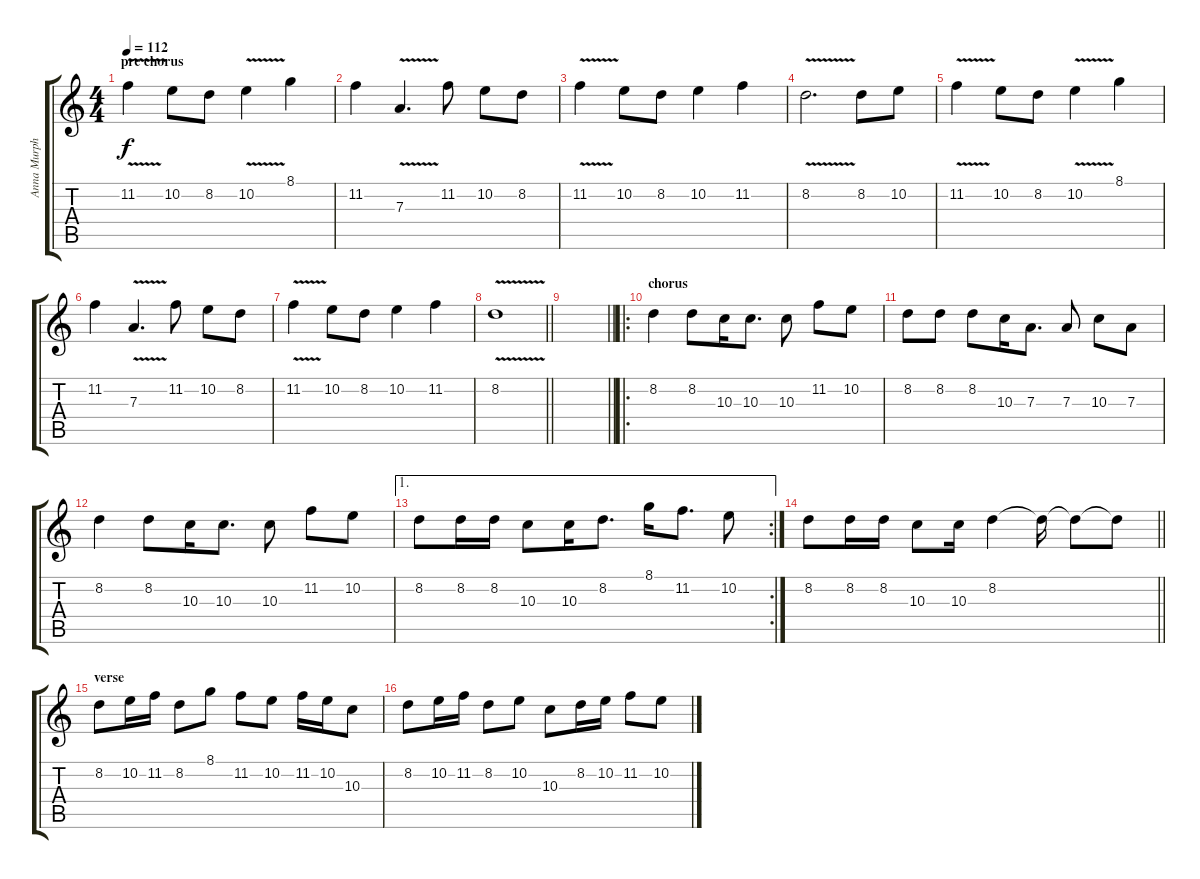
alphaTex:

\track ("Anna Murphy" "Anna Murph") {instrument contrabass}
\staff {score tabs}
\tuning (B3 Gb3 D3 A2 E2 B1) {hide}
\ts (4 4)
\section ("" "pre chorus")
\tempo 112
\clef g2
\ks c
11.2{v}.4{dy f} 10.2.8 8.2.8 10.2{v}.4 8.1.4 |
11.2.4 7.3{v}.4{d} 11.2.8 10.2.8 8.2.8 |
11.2{v}.4 10.2.8 8.2.8 10.2.4 11.2.4 |
8.2{v}.2{d} 8.2.8 10.2.8 |
11.2{v}.4 10.2.8 8.2.8 10.2{v}.4 8.1.4 |
11.2.4 7.3{v}.4{d} 11.2.8 10.2.8 8.2.8 |
11.2{v}.4 10.2.8 8.2.8 10.2.4 11.2.4 |
\barLineRight lightlight
8.2{v}.1 |
\section ("" "")
\barLineRight lightlight
|
\ro
\section ("" "chorus")
8.2.4 8.2.8 10.3.16 10.3.8{d} 10.3.8 11.2.8 10.2.8 |
8.2.8 8.2.8 8.2.8 10.3.16 7.3.8{d} 7.3.8 10.3.8 7.3.8 |
8.2.4 8.2.8 10.3.16 10.3.8{d} 10.3.8 11.2.8 10.2.8 |
\ae 1
\rc 2
8.2.8 8.2.16 8.2.16 10.3.8 10.3.16 8.2.8{d} 8.1.16 11.2.8{d} 10.2.8 |
\barLineRight lightlight
8.2.8 8.2.16 8.2.16 10.3.8 10.3.16 8.2.4 8.2{t}.16 8.2{t}.8 8.2{t}.8 |
\section ("" "verse")
8.2.8 10.2.16 11.2.16 8.2.8 8.1.8 11.2.8 10.2.8 11.2.16 10.2.16 10.3.8 |
8.2.8 10.2.16 11.2.16 8.2.8 10.2.8 10.3.8 8.2.16 10.2.16 11.2.8 10.2.8
